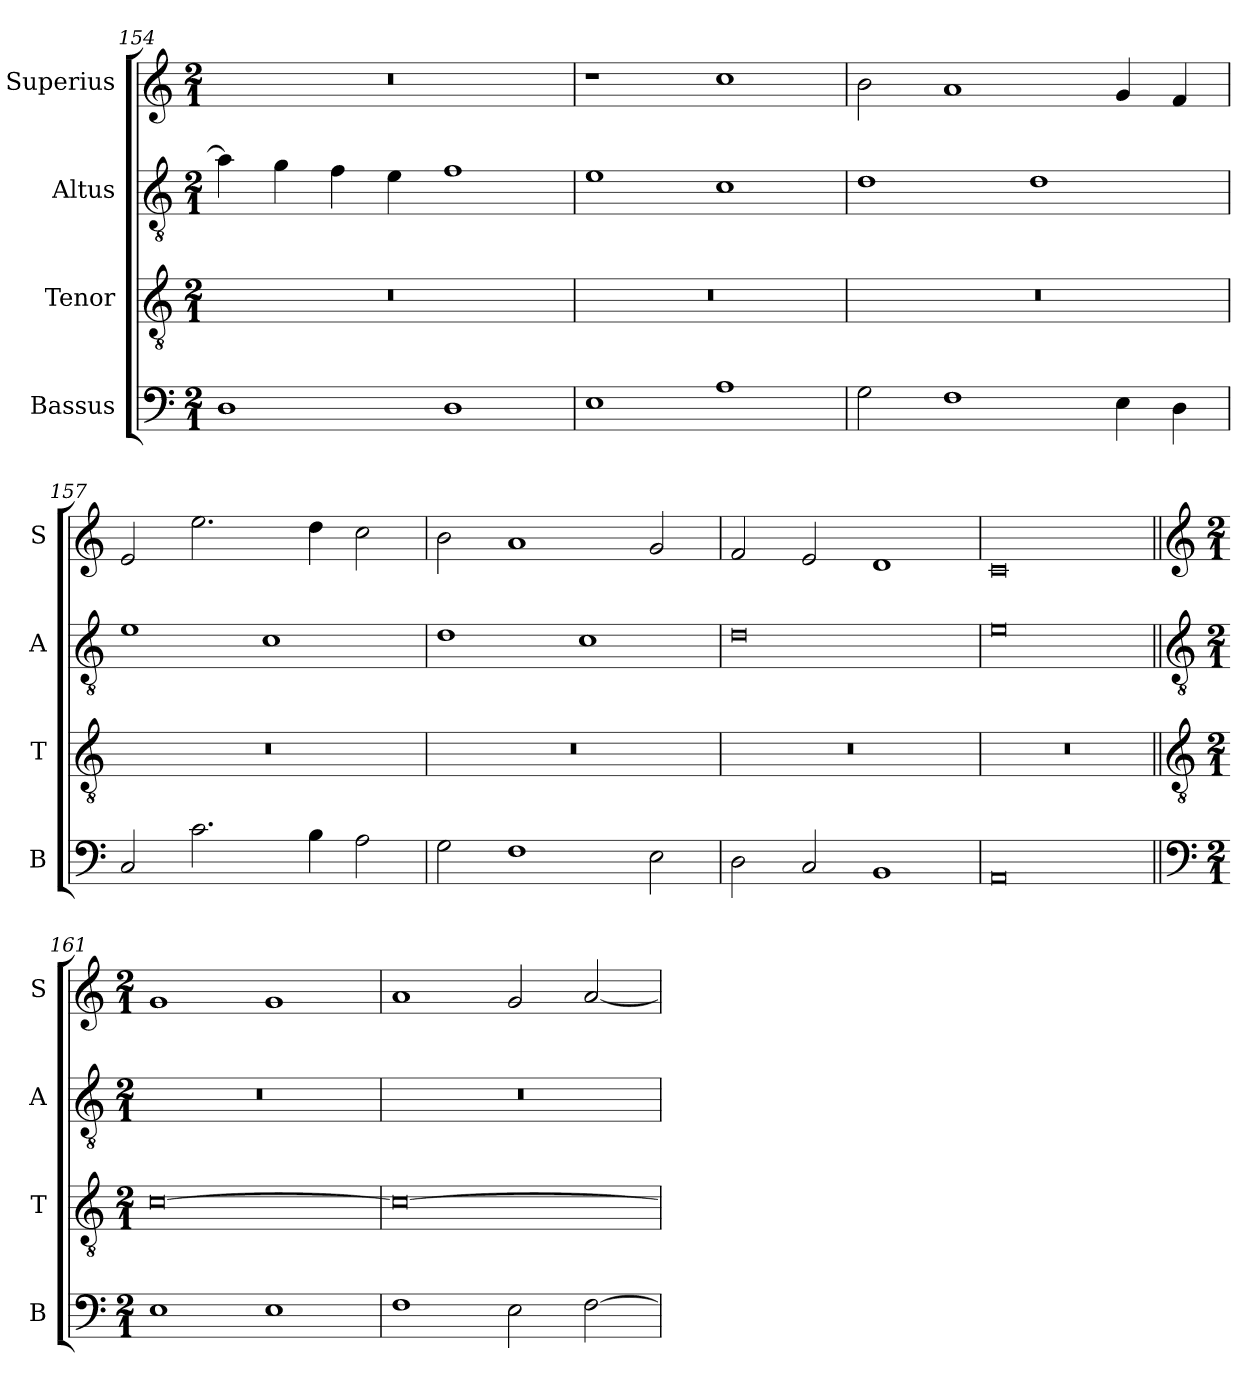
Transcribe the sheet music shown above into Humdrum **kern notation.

**kern	**kern	**kern	**kern
*part4	*part3	*part2	*part1
*staff4	*staff3	*staff2	*staff1
*I"Bassus	*I"Tenor	*I"Altus	*I"Superius
*I'B	*I'T	*I'A	*I'S
*clefF4	*clefGv2	*clefGv2	*clefG2
*k[]	*k[]	*k[]	*k[]
*M2/1	*M2/1	*M2/1	*M2/1
=154	=154	=154	=154
1D	0r	4a\]	0r
.	.	4g\	.
.	.	4f\	.
.	.	4e\	.
1D	.	1f	.
=155	=155	=155	=155
1E	0r	1e	1r
1A	.	1c	1cc
=156	=156	=156	=156
2G\	0r	1d	2b\
1F	.	.	1a
.	.	1d	.
4E\	.	.	4g/
4D\	.	.	4f/
=157	=157	=157	=157
2C/	0r	1e	2e/
2.c\	.	.	2.ee\
.	.	1c	.
4B\	.	.	4dd\
2A\	.	.	2cc\
=158	=158	=158	=158
2G\	0r	1d	2b\
1F	.	.	1a
.	.	1c	.
2E\	.	.	2g/
=159	=159	=159	=159
2D\	0r	0d	2f/
2C/	.	.	2e/
1BB	.	.	1d
=160	=160	=160	=160
0AA	0r	0e	0c
!!LO:LB:g=z
=161||	=161||	=161||	=161||
*clefF4	*clefGv2	*clefGv2	*clefG2
*k[]	*k[]	*k[]	*k[]
*M2/1	*M2/1	*M2/1	*M2/1
1E	[0c	0r	1g
1E	.	.	1g
=162	=162	=162	=162
1F	0c_	0r	1a
2E\	.	.	2g/
[2F\	.	.	[2a/
=	=	=	=
*-	*-	*-	*-
